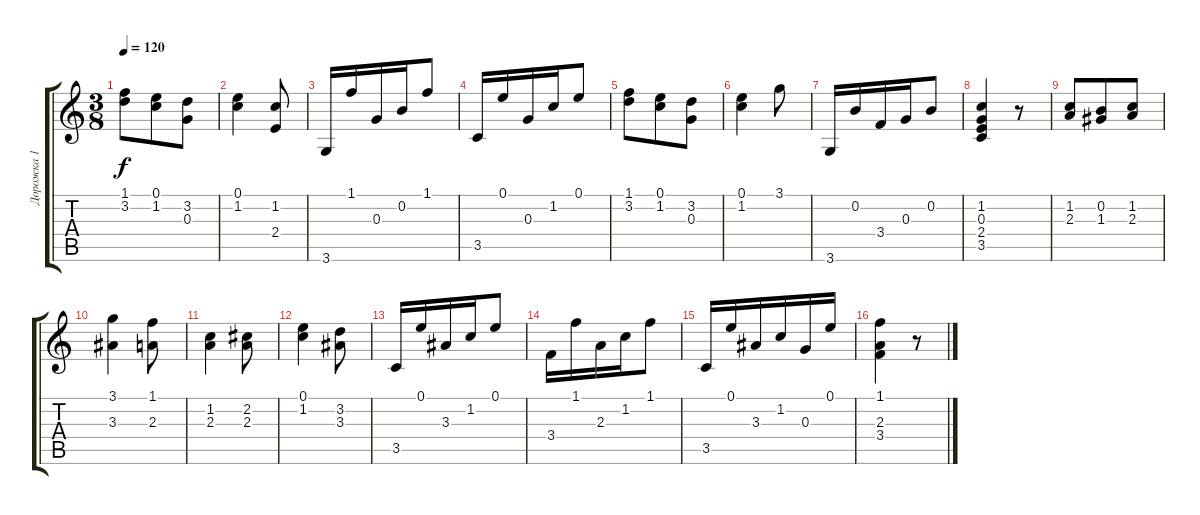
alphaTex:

\track ("Дорожка 1" "Дорожка 1") {instrument acousticguitarnylon}
\staff {score tabs}
\tuning (E4 B3 G3 D3 A2 E2) {hide}
\ts (3 8)
\tempo 120
\clef g2
\ks c
(1.1 3.2).8{dy f} (0.1 1.2).8 (3.2 0.3).8 |
(0.1 1.2).4 (1.2 2.4).8 |
3.6.16 1.1.16 0.3.16 0.2.16 1.1.8 |
3.5.16 0.1.16 0.3.16 1.2.16 0.1.8 |
(1.1 3.2).8 (0.1 1.2).8 (3.2 0.3).8 |
(0.1 1.2).4 3.1.8 |
3.6.16 0.2.16 3.4.16 0.3.16 0.2.8 |
(1.2 0.3 2.4 3.5).4 r.8 |
(1.2 2.3).8 (0.2 1.3).8 (1.2 2.3).8 |
(3.1 3.3).4 (1.1 2.3).8 |
(1.2 2.3).4 (2.2 2.3).8 |
(0.1 1.2).4 (3.2 3.3).8 |
3.5.16 0.1.16 3.3.16 1.2.16 0.1.8 |
3.4.16 1.1.16 2.3.16 1.2.16 1.1.8 |
3.5.16 0.1.16 3.3.16 1.2.16 0.3.16 0.1.16 |
(1.1 2.3 3.4).4 r.8
